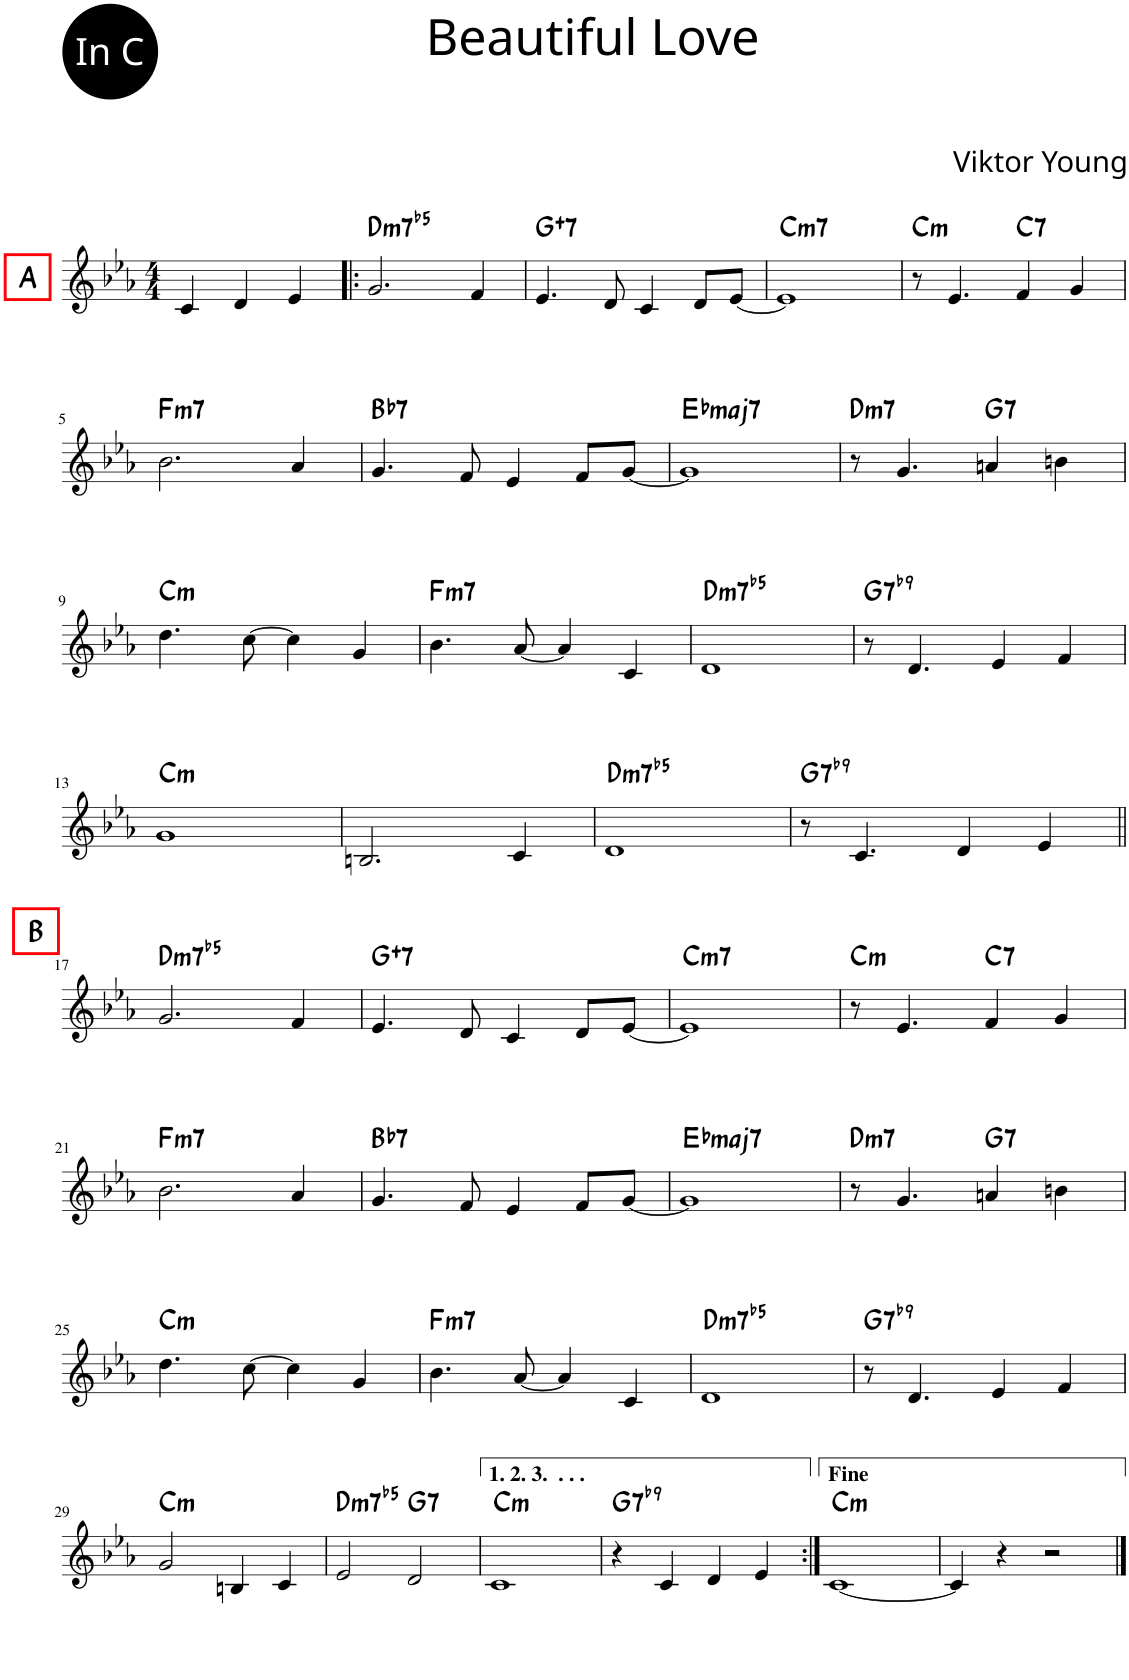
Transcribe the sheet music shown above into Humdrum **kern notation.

**kern	**harte
*part1	*part1
*staff1	*
*I"Piano	*
*I'Pno.	*
*clefG2	*
*k[b-e-a-]	*
*M4/4	*
=	=
!LO:TX:a:B:t=A	!
4c/	.
4d/	.
4e-/	.
=1!|:	=1!|:
!	!LO:H:kt=m7b5
2.g/	D:hdim7
4f/	.
=2	=2
!	!LO:H:kt=7
4.e-/	G:aug(b7)
8d/	.
4c/	.
8d/L	.
[8e-/J	.
=3	=3
!	!LO:H:kt=m7
1e-]	C:min7
=4	=4
!	!LO:H:kt=m
8r	C:min
4.e-/	.
!	!LO:H:kt=7
4f/	C:7
4g/	.
!!LO:LB:g=z
=5	=5
!	!LO:H:kt=m7
2.b-\	F:min7
4a-/	.
=6	=6
!	!LO:H:kt=7
4.g/	Bb:7
8f/	.
4e-/	.
8f/L	.
[8g/J	.
=7	=7
!	!LO:H:kt=maj7
1g]	Eb:maj7
=8	=8
!	!LO:H:kt=m7
8r	D:min7
4.g/	.
!	!LO:H:kt=7
4an/	G:7
4bn\	.
!!LO:LB:g=z
=9	=9
!	!LO:H:kt=m
4.dd\	C:min
[8cc\	.
4cc\]	.
4g/	.
=10	=10
!	!LO:H:kt=m7
4.b-\	F:min7
[8a-/	.
4a-/]	.
4c/	.
=11	=11
!	!LO:H:kt=m7b5
1d	D:hdim7
=12	=12
!	!LO:H:kt=7
8r	G:7(b9)
4.d/	.
4e-/	.
4f/	.
!!LO:LB:g=z
=13	=13
!	!LO:H:kt=m
1g	C:min
=14	=14
2.Bn/	.
4c/	.
=15	=15
!	!LO:H:kt=m7b5
1d	D:hdim7
=16	=16
!	!LO:H:kt=7
8r	G:7(b9)
4.c/	.
4d/	.
4e-/	.
!!LO:LB:g=z
=17||	=17||
!LO:TX:a:B:t=B	!LO:H:kt=m7b5
2.g/	D:hdim7
4f/	.
=18	=18
!	!LO:H:kt=7
4.e-/	G:aug(b7)
8d/	.
4c/	.
8d/L	.
[8e-/J	.
=19	=19
!	!LO:H:kt=m7
1e-]	C:min7
=20	=20
!	!LO:H:kt=m
8r	C:min
4.e-/	.
!	!LO:H:kt=7
4f/	C:7
4g/	.
!!LO:LB:g=z
=21	=21
!	!LO:H:kt=m7
2.b-\	F:min7
4a-/	.
=22	=22
!	!LO:H:kt=7
4.g/	Bb:7
8f/	.
4e-/	.
8f/L	.
[8g/J	.
=23	=23
!	!LO:H:kt=maj7
1g]	Eb:maj7
=24	=24
!	!LO:H:kt=m7
8r	D:min7
4.g/	.
!	!LO:H:kt=7
4an/	G:7
4bn\	.
!!LO:LB:g=z
=25	=25
!	!LO:H:kt=m
4.dd\	C:min
[8cc\	.
4cc\]	.
4g/	.
=26	=26
!	!LO:H:kt=m7
4.b-\	F:min7
[8a-/	.
4a-/]	.
4c/	.
=27	=27
!	!LO:H:kt=m7b5
1d	D:hdim7
=28	=28
!	!LO:H:kt=7
8r	G:7(b9)
4.d/	.
4e-/	.
4f/	.
!!LO:LB:g=z
=29	=29
!	!LO:H:kt=m
2g/	C:min
4Bn/	.
4c/	.
=30	=30
!	!LO:H:kt=m7b5
2e-/	D:hdim7
!	!LO:H:kt=7
2d/	G:7
=31	=31
!	!LO:H:kt=m
1c	C:min
=32	=32
!	!LO:H:kt=7
4r	G:7(b9)
4c/	.
4d/	.
4e-/	.
=33:|!	=33:|!
!	!LO:H:kt=m
[1c	C:min
=34	=34
4c/]	.
4r	.
2r	.
==	==
*-	*-
